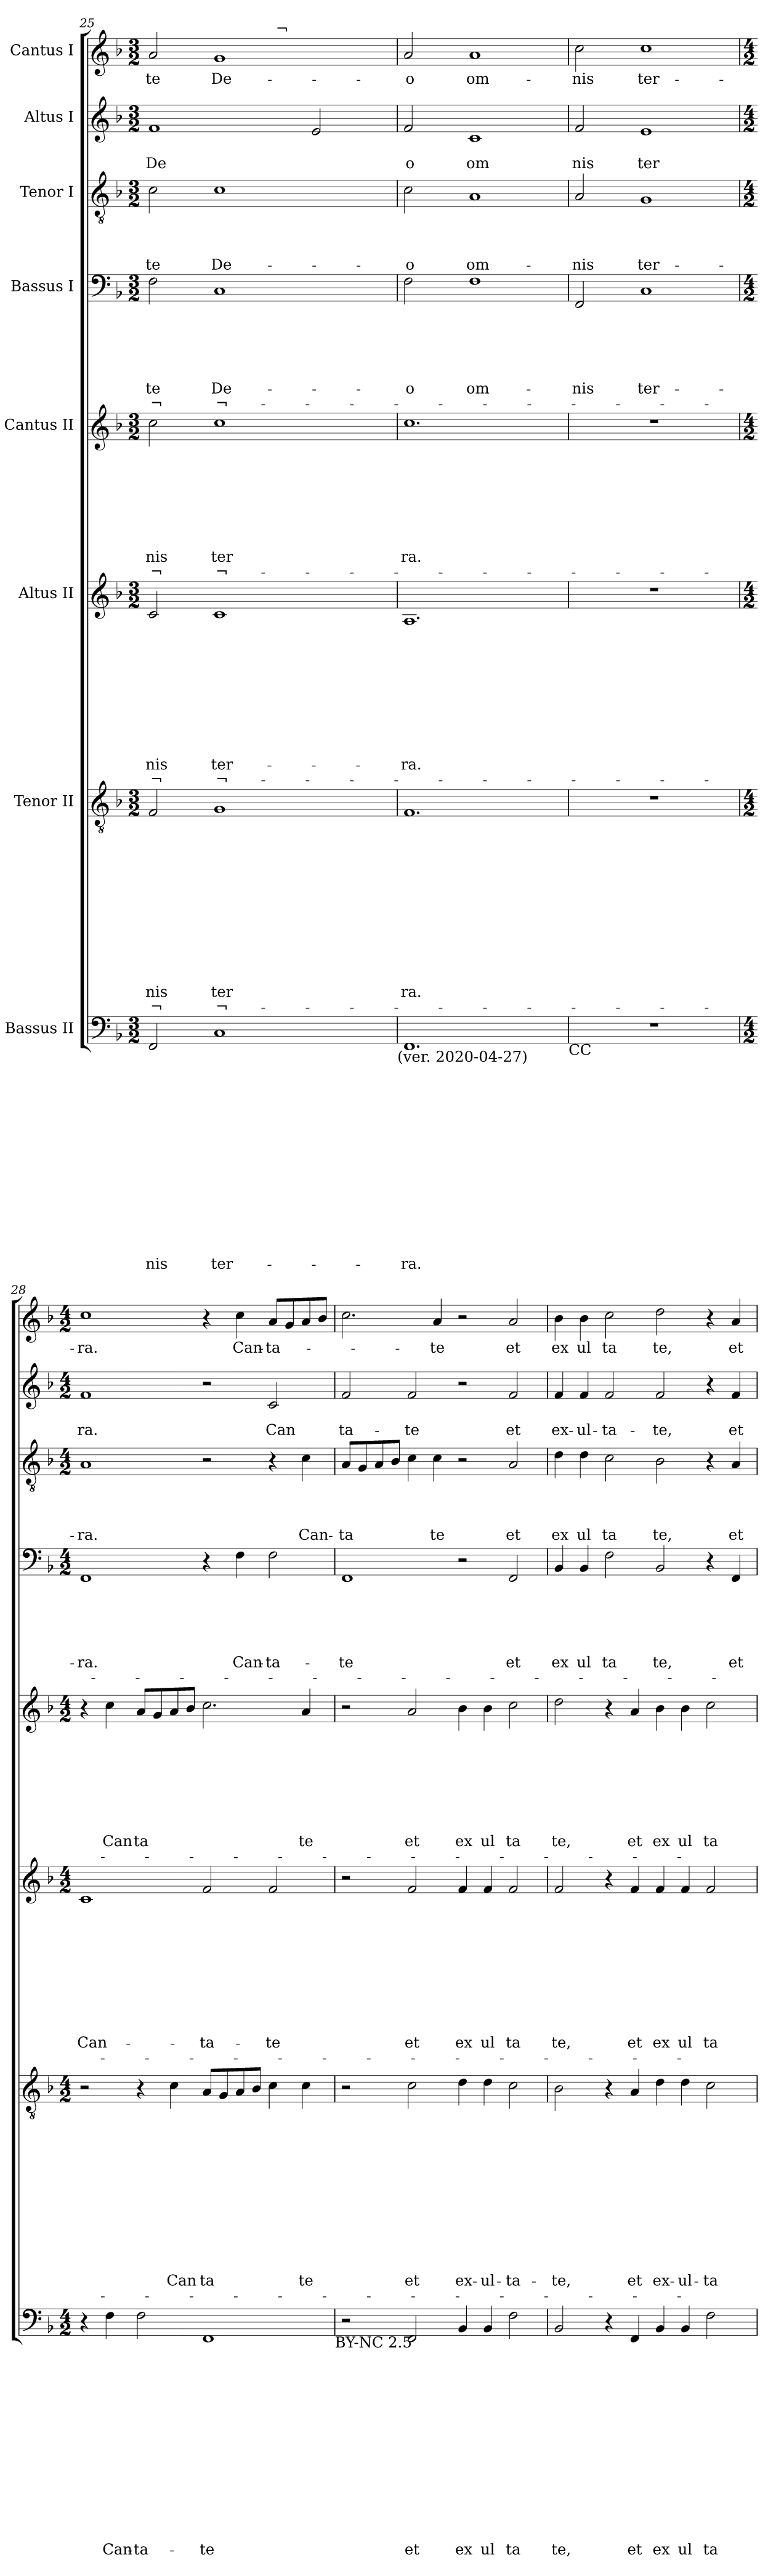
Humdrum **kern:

**kern	**text	**text	**text	**text	**text	**text	**text	**text	**text	**text	**text	**text	**text	**text	**kern	**text	**text	**text	**text	**text	**text	**text	**text	**text	**text	**text	**text	**text	**kern	**text	**text	**text	**text	**text	**text	**text	**text	**text	**text	**text	**kern	**text	**text	**text	**text	**text	**text	**text	**text	**text	**kern	**text	**text	**text	**text	**text	**text	**text	**kern	**text	**text	**text	**text	**kern	**text	**text	**kern	**text
*part8	*part8	*part8	*part8	*part8	*part8	*part8	*part8	*part8	*part8	*part8	*part8	*part8	*part8	*part8	*part7	*part7	*part7	*part7	*part7	*part7	*part7	*part7	*part7	*part7	*part7	*part7	*part7	*part7	*part6	*part6	*part6	*part6	*part6	*part6	*part6	*part6	*part6	*part6	*part6	*part6	*part5	*part5	*part5	*part5	*part5	*part5	*part5	*part5	*part5	*part5	*part4	*part4	*part4	*part4	*part4	*part4	*part4	*part4	*part3	*part3	*part3	*part3	*part3	*part2	*part2	*part2	*part1	*part1
*staff8	*staff8	*staff8	*staff8	*staff8	*staff8	*staff8	*staff8	*staff8	*staff8	*staff8	*staff8	*staff8	*staff8	*staff8	*staff7	*staff7	*staff7	*staff7	*staff7	*staff7	*staff7	*staff7	*staff7	*staff7	*staff7	*staff7	*staff7	*staff7	*staff6	*staff6	*staff6	*staff6	*staff6	*staff6	*staff6	*staff6	*staff6	*staff6	*staff6	*staff6	*staff5	*staff5	*staff5	*staff5	*staff5	*staff5	*staff5	*staff5	*staff5	*staff5	*staff4	*staff4	*staff4	*staff4	*staff4	*staff4	*staff4	*staff4	*staff3	*staff3	*staff3	*staff3	*staff3	*staff2	*staff2	*staff2	*staff1	*staff1
*I"Bassus II	*	*	*	*	*	*	*	*	*	*	*	*	*	*	*I"Tenor II	*	*	*	*	*	*	*	*	*	*	*	*	*	*I"Altus II	*	*	*	*	*	*	*	*	*	*	*	*I"Cantus II	*	*	*	*	*	*	*	*	*	*I"Bassus I	*	*	*	*	*	*	*	*I"Tenor I	*	*	*	*	*I"Altus I	*	*	*I"Cantus I	*
*clefF4	*	*	*	*	*	*	*	*	*	*	*	*	*	*	*clefGv2	*	*	*	*	*	*	*	*	*	*	*	*	*	*clefG2	*	*	*	*	*	*	*	*	*	*	*	*clefG2	*	*	*	*	*	*	*	*	*	*clefF4	*	*	*	*	*	*	*	*clefGv2	*	*	*	*	*clefG2	*	*	*clefG2	*
*k[b-]	*	*	*	*	*	*	*	*	*	*	*	*	*	*	*k[b-]	*	*	*	*	*	*	*	*	*	*	*	*	*	*k[b-]	*	*	*	*	*	*	*	*	*	*	*	*k[b-]	*	*	*	*	*	*	*	*	*	*k[b-]	*	*	*	*	*	*	*	*k[b-]	*	*	*	*	*k[b-]	*	*	*k[b-]	*
*F:	*	*	*	*	*	*	*	*	*	*	*	*	*	*	*F:	*	*	*	*	*	*	*	*	*	*	*	*	*	*F:	*	*	*	*	*	*	*	*	*	*	*	*F:	*	*	*	*	*	*	*	*	*	*F:	*	*	*	*	*	*	*	*F:	*	*	*	*	*F:	*	*	*F:	*
*M3/2	*	*	*	*	*	*	*	*	*	*	*	*	*	*	*M3/2	*	*	*	*	*	*	*	*	*	*	*	*	*	*M3/2	*	*	*	*	*	*	*	*	*	*	*	*M3/2	*	*	*	*	*	*	*	*	*	*M3/2	*	*	*	*	*	*	*	*M3/2	*	*	*	*	*M3/2	*	*	*M3/2	*
=25	=25	=25	=25	=25	=25	=25	=25	=25	=25	=25	=25	=25	=25	=25	=25	=25	=25	=25	=25	=25	=25	=25	=25	=25	=25	=25	=25	=25	=25	=25	=25	=25	=25	=25	=25	=25	=25	=25	=25	=25	=25	=25	=25	=25	=25	=25	=25	=25	=25	=25	=25	=25	=25	=25	=25	=25	=25	=25	=25	=25	=25	=25	=25	=25	=25	=25	=25	=25
!	!	!	!	!	!	!	!	!	!	!	!	!	!	!	!	!	!	!	!	!	!	!	!	!	!	!	!	!	!	!	!	!	!	!	!	!	!	!	!	!	!	!	!	!	!	!	!	!	!	!	!	!	!	!	!	!	!	!	!	!	!	!	!	!	!	!	!LO:TX:a:t=¬	!
!	!	!	!	!	!	!	!	!	!	!	!	!	!	!LO:LY:b	!	!	!	!	!	!	!	!	!	!	!	!	!LO:LY:b	!LO:LY:b	!	!	!	!	!	!	!	!	!	!	!LO:LY:b	!LO:LY:b	!	!	!	!	!	!	!	!	!LO:LY:b	!LO:LY:b	!	!	!	!	!	!	!LO:LY:b	!LO:LY:b	!	!	!	!	!LO:LY:b	!	!	!LO:LY:b	!	!LO:LY:b
*	*	*	*	*	*	*	*	*	*	*	*	*	*	*	*	*	*	*	*	*	*	*	*	*	*	*	*	*	*	*	*	*	*	*	*	*	*	*	*	*	*	*	*	*	*	*	*	*	*	*	*	*	*	*	*	*	*	*	*	*	*	*	*	*	*	*	*^	*
2FF/	.	.	.	.	.	.	.	.	.	.	.	.	.	-nis	2F/	.	.	.	.	.	.	.	.	.	.	.	nis	-¬	2c/	.	.	.	.	.	.	.	.	.	-nis	¬	2cc\	.	.	.	.	.	.	.	nis	¬	2F\	.	.	.	.	.	-te	¬	2c\	.	.	.	-te	1f	.	De	2a/	2ryy	-te
!	!	!	!	!	!	!	!	!	!	!	!	!	!	!LO:LY:b	!	!	!	!	!	!	!	!	!	!	!	!	!LO:LY:b	!LO:LY:b	!	!	!	!	!	!	!	!	!	!	!LO:LY:b	!LO:LY:b	!	!	!	!	!	!	!	!	!LO:LY:b	!LO:LY:b	!	!	!	!	!	!	!LO:LY:b	!LO:LY:b	!	!	!	!	!LO:LY:b	!	!	!	!	!	!LO:LY:b
1C	.	.	.	.	.	.	.	.	.	.	.	.	.	ter-	1G	.	.	.	.	.	.	.	.	.	.	.	ter	¬-	1c	.	.	.	.	.	.	.	.	.	ter-	¬-	1cc	.	.	.	.	.	.	.	ter	¬-	1C	.	.	.	.	.	De-	¬-	1c	.	.	.	De-	.	.	.	1g	4ryy	De-
.	.	.	.	.	.	.	.	.	.	.	.	.	.	.	.	.	.	.	.	.	.	.	.	.	.	.	.	.	.	.	.	.	.	.	.	.	.	.	.	.	.	.	.	.	.	.	.	.	.	.	.	.	.	.	.	.	.	.	.	.	.	.	.	.	.	.	.	16ryy	.
!	!	!	!	!	!	!	!	!	!	!	!	!	!	!	!	!	!	!	!	!	!	!	!	!	!	!	!	!	!	!	!	!	!	!	!	!	!	!	!	!	!	!	!	!	!	!	!	!	!	!	!	!	!	!	!	!	!	!	!	!	!	!	!	!	!	!	!	!LO:TX:a:t=¬	!
.	.	.	.	.	.	.	.	.	.	.	.	.	.	.	.	.	.	.	.	.	.	.	.	.	.	.	.	.	.	.	.	.	.	.	.	.	.	.	.	.	.	.	.	.	.	.	.	.	.	.	.	.	.	.	.	.	.	.	.	.	.	.	.	.	.	.	.	2ryy	.
.	.	.	.	.	.	.	.	.	.	.	.	.	.	.	.	.	.	.	.	.	.	.	.	.	.	.	.	.	.	.	.	.	.	.	.	.	.	.	.	.	.	.	.	.	.	.	.	.	.	.	.	.	.	.	.	.	.	.	.	.	.	.	.	2e/	.	.	.	.	.
.	.	.	.	.	.	.	.	.	.	.	.	.	.	.	.	.	.	.	.	.	.	.	.	.	.	.	.	.	.	.	.	.	.	.	.	.	.	.	.	.	.	.	.	.	.	.	.	.	.	.	.	.	.	.	.	.	.	.	.	.	.	.	.	.	.	.	.	8.ryy	.
!LO:TX:b:t=(ver. 2020-04-27)	!	!	!	!	!	!	!	!	!	!	!	!	!	!	!	!	!	!	!	!	!	!	!	!	!	!	!	!	!	!	!	!	!	!	!	!	!	!	!	!	!	!	!	!	!	!	!	!	!	!	!	!	!	!	!	!	!	!	!	!	!	!	!	!	!	!	!	!	!
=26	=26	=26	=26	=26	=26	=26	=26	=26	=26	=26	=26	=26	=26	=26	=26	=26	=26	=26	=26	=26	=26	=26	=26	=26	=26	=26	=26	=26	=26	=26	=26	=26	=26	=26	=26	=26	=26	=26	=26	=26	=26	=26	=26	=26	=26	=26	=26	=26	=26	=26	=26	=26	=26	=26	=26	=26	=26	=26	=26	=26	=26	=26	=26	=26	=26	=26	=26	=26	=26
!	!	!	!	!	!	!	!	!	!	!	!	!	!	!LO:LY:b	!	!	!	!	!	!	!	!	!	!	!	!	!LO:LY:b	!	!	!	!	!	!	!	!	!	!	!	!LO:LY:b	!	!	!	!	!	!	!	!	!	!LO:LY:b	!	!	!	!	!	!	!	!LO:LY:b	!	!	!	!	!	!LO:LY:b	!	!	!LO:LY:b	!	!	!LO:LY:b
*	*	*	*	*	*	*	*	*	*	*	*	*	*	*	*	*	*	*	*	*	*	*	*	*	*	*	*	*	*	*	*	*	*	*	*	*	*	*	*	*	*	*	*	*	*	*	*	*	*	*	*	*	*	*	*	*	*	*	*	*	*	*	*	*	*	*	*v	*v	*
1.FF	.	.	.	.	.	.	.	.	.	.	.	.	.	-ra.	1.F	.	.	.	.	.	.	.	.	.	.	.	ra.	.	1.A	.	.	.	.	.	.	.	.	.	-ra.	.	1.cc	.	.	.	.	.	.	.	ra.	.	2F\	.	.	.	.	.	-o	.	2c\	.	.	.	-o	2f/	.	o	2a/	-o
!	!	!	!	!	!	!	!	!	!	!	!	!	!	!	!	!	!	!	!	!	!	!	!	!	!	!	!	!	!	!	!	!	!	!	!	!	!	!	!	!	!	!	!	!	!	!	!	!	!	!	!	!	!	!	!	!	!LO:LY:b	!	!	!	!	!	!LO:LY:b	!	!	!LO:LY:b	!	!LO:LY:b
.	.	.	.	.	.	.	.	.	.	.	.	.	.	.	.	.	.	.	.	.	.	.	.	.	.	.	.	.	.	.	.	.	.	.	.	.	.	.	.	.	.	.	.	.	.	.	.	.	.	.	1F	.	.	.	.	.	om-	.	1A	.	.	.	om-	1c	.	om	1a	om-
!LO:TX:b:t=CC	!	!	!	!	!	!	!	!	!	!	!	!	!	!	!	!	!	!	!	!	!	!	!	!	!	!	!	!	!	!	!	!	!	!	!	!	!	!	!	!	!	!	!	!	!	!	!	!	!	!	!	!	!	!	!	!	!	!	!	!	!	!	!	!	!	!	!	!
=27	=27	=27	=27	=27	=27	=27	=27	=27	=27	=27	=27	=27	=27	=27	=27	=27	=27	=27	=27	=27	=27	=27	=27	=27	=27	=27	=27	=27	=27	=27	=27	=27	=27	=27	=27	=27	=27	=27	=27	=27	=27	=27	=27	=27	=27	=27	=27	=27	=27	=27	=27	=27	=27	=27	=27	=27	=27	=27	=27	=27	=27	=27	=27	=27	=27	=27	=27	=27
!LO:N:vis=1	!	!	!	!	!	!	!	!	!	!	!	!	!	!	!LO:N:vis=1	!	!	!	!	!	!	!	!	!	!	!	!	!	!LO:N:vis=1	!	!	!	!	!	!	!	!	!	!	!	!LO:N:vis=1	!	!	!	!	!	!	!	!	!	!	!	!	!	!	!	!LO:LY:b	!	!	!	!	!	!LO:LY:b	!	!	!LO:LY:b	!	!LO:LY:b
1.r	.	.	.	.	.	.	.	.	.	.	.	.	.	.	1.r	.	.	.	.	.	.	.	.	.	.	.	.	.	1.r	.	.	.	.	.	.	.	.	.	.	.	1.r	.	.	.	.	.	.	.	.	.	2FF/	.	.	.	.	.	-nis	.	2A/	.	.	.	-nis	2f/	.	nis	2cc\	-nis
!	!	!	!	!	!	!	!	!	!	!	!	!	!	!	!	!	!	!	!	!	!	!	!	!	!	!	!	!	!	!	!	!	!	!	!	!	!	!	!	!	!	!	!	!	!	!	!	!	!	!	!	!	!	!	!	!	!LO:LY:b	!	!	!	!	!	!LO:LY:b	!	!	!LO:LY:b	!	!LO:LY:b
.	.	.	.	.	.	.	.	.	.	.	.	.	.	.	.	.	.	.	.	.	.	.	.	.	.	.	.	.	.	.	.	.	.	.	.	.	.	.	.	.	.	.	.	.	.	.	.	.	.	.	1C	.	.	.	.	.	ter-	.	1G	.	.	.	ter-	1e	.	ter	1cc	ter-
=28	=28	=28	=28	=28	=28	=28	=28	=28	=28	=28	=28	=28	=28	=28	=28	=28	=28	=28	=28	=28	=28	=28	=28	=28	=28	=28	=28	=28	=28	=28	=28	=28	=28	=28	=28	=28	=28	=28	=28	=28	=28	=28	=28	=28	=28	=28	=28	=28	=28	=28	=28	=28	=28	=28	=28	=28	=28	=28	=28	=28	=28	=28	=28	=28	=28	=28	=28	=28
*M4/2	*	*	*	*	*	*	*	*	*	*	*	*	*	*	*M4/2	*	*	*	*	*	*	*	*	*	*	*	*	*	*M4/2	*	*	*	*	*	*	*	*	*	*	*	*M4/2	*	*	*	*	*	*	*	*	*	*M4/2	*	*	*	*	*	*	*	*M4/2	*	*	*	*	*M4/2	*	*	*M4/2	*
!	!	!	!	!	!	!	!	!	!	!	!	!	!	!	!	!	!	!	!	!	!	!	!	!	!	!	!	!	!	!	!	!	!	!	!	!	!	!	!LO:LY:b	!	!	!	!	!	!	!	!	!	!	!	!	!	!	!	!	!	!LO:LY:b	!	!	!	!	!	!LO:LY:b	!	!	!LO:LY:b	!	!LO:LY:b
4r	.	.	.	.	.	.	.	.	.	.	.	.	.	.	2r	.	.	.	.	.	.	.	.	.	.	.	.	.	1c	.	.	.	.	.	.	.	.	.	Can-	.	4r	.	.	.	.	.	.	.	.	.	1FF	.	.	.	.	.	-ra.	.	1A	.	.	.	-ra.	1f	.	ra.	1cc	-ra.
!	!	!	!	!	!	!	!	!	!	!	!	!	!	!LO:LY:b	!	!	!	!	!	!	!	!	!	!	!	!	!	!	!	!	!	!	!	!	!	!	!	!	!	!	!	!	!	!	!	!	!	!	!LO:LY:b	!	!	!	!	!	!	!	!	!	!	!	!	!	!	!	!	!	!	!
4F\	.	.	.	.	.	.	.	.	.	.	.	.	.	Can-	.	.	.	.	.	.	.	.	.	.	.	.	.	.	.	.	.	.	.	.	.	.	.	.	.	.	4cc\	.	.	.	.	.	.	.	Can	.	.	.	.	.	.	.	.	.	.	.	.	.	.	.	.	.	.	.
!	!	!	!	!	!	!	!	!	!	!	!	!	!	!LO:LY:b	!	!	!	!	!	!	!	!	!	!	!	!	!	!	!	!	!	!	!	!	!	!	!	!	!	!	!	!	!	!	!	!	!	!	!LO:LY:b	!	!	!	!	!	!	!	!	!	!	!	!	!	!	!	!	!	!	!
2F\	.	.	.	.	.	.	.	.	.	.	.	.	.	-ta-	4r	.	.	.	.	.	.	.	.	.	.	.	.	.	.	.	.	.	.	.	.	.	.	.	.	.	8a/L	.	.	.	.	.	.	.	ta	.	.	.	.	.	.	.	.	.	.	.	.	.	.	.	.	.	.	.
.	.	.	.	.	.	.	.	.	.	.	.	.	.	.	.	.	.	.	.	.	.	.	.	.	.	.	.	.	.	.	.	.	.	.	.	.	.	.	.	.	8g/	.	.	.	.	.	.	.	.	.	.	.	.	.	.	.	.	.	.	.	.	.	.	.	.	.	.	.
!	!	!	!	!	!	!	!	!	!	!	!	!	!	!	!	!	!	!	!	!	!	!	!	!	!	!	!LO:LY:b	!	!	!	!	!	!	!	!	!	!	!	!	!	!	!	!	!	!	!	!	!	!	!	!	!	!	!	!	!	!	!	!	!	!	!	!	!	!	!	!	!
.	.	.	.	.	.	.	.	.	.	.	.	.	.	.	4c\	.	.	.	.	.	.	.	.	.	.	.	Can	.	.	.	.	.	.	.	.	.	.	.	.	.	8a/	.	.	.	.	.	.	.	.	.	.	.	.	.	.	.	.	.	.	.	.	.	.	.	.	.	.	.
.	.	.	.	.	.	.	.	.	.	.	.	.	.	.	.	.	.	.	.	.	.	.	.	.	.	.	.	.	.	.	.	.	.	.	.	.	.	.	.	.	8b-/J	.	.	.	.	.	.	.	.	.	.	.	.	.	.	.	.	.	.	.	.	.	.	.	.	.	.	.
!	!	!	!	!	!	!	!	!	!	!	!	!	!	!LO:LY:b	!	!	!	!	!	!	!	!	!	!	!	!	!LO:LY:b	!	!	!	!	!	!	!	!	!	!	!	!LO:LY:b	!	!	!	!	!	!	!	!	!	!	!	!	!	!	!	!	!	!	!	!	!	!	!	!	!	!	!	!	!
1FF	.	.	.	.	.	.	.	.	.	.	.	.	.	-te	8A/L	.	.	.	.	.	.	.	.	.	.	.	ta	.	2f/	.	.	.	.	.	.	.	.	.	-ta-	.	2.cc\	.	.	.	.	.	.	.	.	.	4r	.	.	.	.	.	.	.	2r	.	.	.	.	2r	.	.	4r	.
.	.	.	.	.	.	.	.	.	.	.	.	.	.	.	8G/	.	.	.	.	.	.	.	.	.	.	.	.	.	.	.	.	.	.	.	.	.	.	.	.	.	.	.	.	.	.	.	.	.	.	.	.	.	.	.	.	.	.	.	.	.	.	.	.	.	.	.	.	.
!	!	!	!	!	!	!	!	!	!	!	!	!	!	!	!	!	!	!	!	!	!	!	!	!	!	!	!	!	!	!	!	!	!	!	!	!	!	!	!	!	!	!	!	!	!	!	!	!	!	!	!	!	!	!	!	!	!LO:LY:b	!	!	!	!	!	!	!	!	!	!	!LO:LY:b
.	.	.	.	.	.	.	.	.	.	.	.	.	.	.	8A/	.	.	.	.	.	.	.	.	.	.	.	.	.	.	.	.	.	.	.	.	.	.	.	.	.	.	.	.	.	.	.	.	.	.	.	4F\	.	.	.	.	.	Can-	.	.	.	.	.	.	.	.	.	4cc\	Can-
.	.	.	.	.	.	.	.	.	.	.	.	.	.	.	8B-/J	.	.	.	.	.	.	.	.	.	.	.	.	.	.	.	.	.	.	.	.	.	.	.	.	.	.	.	.	.	.	.	.	.	.	.	.	.	.	.	.	.	.	.	.	.	.	.	.	.	.	.	.	.
!	!	!	!	!	!	!	!	!	!	!	!	!	!	!	!	!	!	!	!	!	!	!	!	!	!	!	!	!	!	!	!	!	!	!	!	!	!	!	!LO:LY:b	!	!	!	!	!	!	!	!	!	!	!	!	!	!	!	!	!	!LO:LY:b	!	!	!	!	!	!	!	!	!LO:LY:b	!	!LO:LY:b
.	.	.	.	.	.	.	.	.	.	.	.	.	.	.	4c\	.	.	.	.	.	.	.	.	.	.	.	.	.	2f/	.	.	.	.	.	.	.	.	.	-te	.	.	.	.	.	.	.	.	.	.	.	2F\	.	.	.	.	.	-ta-	.	4r	.	.	.	.	2c/	.	Can	8a/L	-ta-
.	.	.	.	.	.	.	.	.	.	.	.	.	.	.	.	.	.	.	.	.	.	.	.	.	.	.	.	.	.	.	.	.	.	.	.	.	.	.	.	.	.	.	.	.	.	.	.	.	.	.	.	.	.	.	.	.	.	.	.	.	.	.	.	.	.	.	8g/	.
!	!	!	!	!	!	!	!	!	!	!	!	!	!	!	!	!	!	!	!	!	!	!	!	!	!	!	!LO:LY:b	!	!	!	!	!	!	!	!	!	!	!	!	!	!	!	!	!	!	!	!	!	!LO:LY:b	!	!	!	!	!	!	!	!	!	!	!	!	!	!LO:LY:b	!	!	!	!	!
.	.	.	.	.	.	.	.	.	.	.	.	.	.	.	4c\	.	.	.	.	.	.	.	.	.	.	.	te	.	.	.	.	.	.	.	.	.	.	.	.	.	4a/	.	.	.	.	.	.	.	te	.	.	.	.	.	.	.	.	.	4c\	.	.	.	Can-	.	.	.	8a/	.
.	.	.	.	.	.	.	.	.	.	.	.	.	.	.	.	.	.	.	.	.	.	.	.	.	.	.	.	.	.	.	.	.	.	.	.	.	.	.	.	.	.	.	.	.	.	.	.	.	.	.	.	.	.	.	.	.	.	.	.	.	.	.	.	.	.	.	8b-/J	.
!LO:TX:b:t=BY-NC 2.5	!	!	!	!	!	!	!	!	!	!	!	!	!	!	!	!	!	!	!	!	!	!	!	!	!	!	!	!	!	!	!	!	!	!	!	!	!	!	!	!	!	!	!	!	!	!	!	!	!	!	!	!	!	!	!	!	!	!	!	!	!	!	!	!	!	!	!	!
!!LO:PB:g=z
=29	=29	=29	=29	=29	=29	=29	=29	=29	=29	=29	=29	=29	=29	=29	=29	=29	=29	=29	=29	=29	=29	=29	=29	=29	=29	=29	=29	=29	=29	=29	=29	=29	=29	=29	=29	=29	=29	=29	=29	=29	=29	=29	=29	=29	=29	=29	=29	=29	=29	=29	=29	=29	=29	=29	=29	=29	=29	=29	=29	=29	=29	=29	=29	=29	=29	=29	=29	=29
!	!	!	!	!	!	!	!	!	!	!	!	!	!	!	!	!	!	!	!	!	!	!	!	!	!	!	!	!	!	!	!	!	!	!	!	!	!	!	!	!	!	!	!	!	!	!	!	!	!	!	!	!	!	!	!	!	!LO:LY:b	!	!	!	!	!	!LO:LY:b	!	!	!LO:LY:b	!	!
2r	.	.	.	.	.	.	.	.	.	.	.	.	.	.	2r	.	.	.	.	.	.	.	.	.	.	.	.	.	2r	.	.	.	.	.	.	.	.	.	.	.	2r	.	.	.	.	.	.	.	.	.	1FF	.	.	.	.	.	-te	.	8A/L	.	.	.	-ta	2f/	.	ta-	2.cc\	.
.	.	.	.	.	.	.	.	.	.	.	.	.	.	.	.	.	.	.	.	.	.	.	.	.	.	.	.	.	.	.	.	.	.	.	.	.	.	.	.	.	.	.	.	.	.	.	.	.	.	.	.	.	.	.	.	.	.	.	8G/	.	.	.	.	.	.	.	.	.
.	.	.	.	.	.	.	.	.	.	.	.	.	.	.	.	.	.	.	.	.	.	.	.	.	.	.	.	.	.	.	.	.	.	.	.	.	.	.	.	.	.	.	.	.	.	.	.	.	.	.	.	.	.	.	.	.	.	.	8A/	.	.	.	.	.	.	.	.	.
.	.	.	.	.	.	.	.	.	.	.	.	.	.	.	.	.	.	.	.	.	.	.	.	.	.	.	.	.	.	.	.	.	.	.	.	.	.	.	.	.	.	.	.	.	.	.	.	.	.	.	.	.	.	.	.	.	.	.	8B-/J	.	.	.	.	.	.	.	.	.
!	!	!	!	!	!	!	!	!	!	!	!	!	!	!LO:LY:b	!	!	!	!	!	!	!	!	!	!	!	!	!LO:LY:b	!	!	!	!	!	!	!	!	!	!	!	!LO:LY:b	!	!	!	!	!	!	!	!	!	!LO:LY:b	!	!	!	!	!	!	!	!	!	!	!	!	!	!	!	!	!LO:LY:b	!	!
2FF/	.	.	.	.	.	.	.	.	.	.	.	.	.	et	2c\	.	.	.	.	.	.	.	.	.	.	.	et	.	2f/	.	.	.	.	.	.	.	.	.	et	.	2a/	.	.	.	.	.	.	.	et	.	.	.	.	.	.	.	.	.	4c\	.	.	.	.	2f/	.	-te	.	.
!	!	!	!	!	!	!	!	!	!	!	!	!	!	!	!	!	!	!	!	!	!	!	!	!	!	!	!	!	!	!	!	!	!	!	!	!	!	!	!	!	!	!	!	!	!	!	!	!	!	!	!	!	!	!	!	!	!	!	!	!	!	!	!LO:LY:b	!	!	!	!	!LO:LY:b
.	.	.	.	.	.	.	.	.	.	.	.	.	.	.	.	.	.	.	.	.	.	.	.	.	.	.	.	.	.	.	.	.	.	.	.	.	.	.	.	.	.	.	.	.	.	.	.	.	.	.	.	.	.	.	.	.	.	.	4c\	.	.	.	te	.	.	.	4a/	-te
!	!	!	!	!	!	!	!	!	!	!	!	!	!	!LO:LY:b	!	!	!	!	!	!	!	!	!	!	!	!	!LO:LY:b	!	!	!	!	!	!	!	!	!	!	!	!LO:LY:b	!	!	!	!	!	!	!	!	!	!LO:LY:b	!	!	!	!	!	!	!	!	!	!	!	!	!	!	!	!	!	!	!
4BB-/	.	.	.	.	.	.	.	.	.	.	.	.	.	ex	4d\	.	.	.	.	.	.	.	.	.	.	.	ex-	.	4f/	.	.	.	.	.	.	.	.	.	ex	.	4b-\	.	.	.	.	.	.	.	ex	.	2r	.	.	.	.	.	.	.	2r	.	.	.	.	2r	.	.	2r	.
!	!	!	!	!	!	!	!	!	!	!	!	!	!	!LO:LY:b	!	!	!	!	!	!	!	!	!	!	!	!	!LO:LY:b	!	!	!	!	!	!	!	!	!	!	!	!LO:LY:b	!	!	!	!	!	!	!	!	!	!LO:LY:b	!	!	!	!	!	!	!	!	!	!	!	!	!	!	!	!	!	!	!
4BB-/	.	.	.	.	.	.	.	.	.	.	.	.	.	ul	4d\	.	.	.	.	.	.	.	.	.	.	.	-ul-	.	4f/	.	.	.	.	.	.	.	.	.	ul	.	4b-\	.	.	.	.	.	.	.	ul	.	.	.	.	.	.	.	.	.	.	.	.	.	.	.	.	.	.	.
!	!	!	!	!	!	!	!	!	!	!	!	!	!	!LO:LY:b	!	!	!	!	!	!	!	!	!	!	!	!	!LO:LY:b	!	!	!	!	!	!	!	!	!	!	!	!LO:LY:b	!	!	!	!	!	!	!	!	!	!LO:LY:b	!	!	!	!	!	!	!	!LO:LY:b	!	!	!	!	!	!LO:LY:b	!	!	!LO:LY:b	!	!LO:LY:b
2F\	.	.	.	.	.	.	.	.	.	.	.	.	.	ta	2c\	.	.	.	.	.	.	.	.	.	.	.	-ta-	.	2f/	.	.	.	.	.	.	.	.	.	ta	.	2cc\	.	.	.	.	.	.	.	ta	.	2FF/	.	.	.	.	.	et	.	2A/	.	.	.	et	2f/	.	et	2a/	et
=30	=30	=30	=30	=30	=30	=30	=30	=30	=30	=30	=30	=30	=30	=30	=30	=30	=30	=30	=30	=30	=30	=30	=30	=30	=30	=30	=30	=30	=30	=30	=30	=30	=30	=30	=30	=30	=30	=30	=30	=30	=30	=30	=30	=30	=30	=30	=30	=30	=30	=30	=30	=30	=30	=30	=30	=30	=30	=30	=30	=30	=30	=30	=30	=30	=30	=30	=30	=30
!	!	!	!	!	!	!	!	!	!	!	!	!	!	!LO:LY:b	!	!	!	!	!	!	!	!	!	!	!	!	!LO:LY:b	!	!	!	!	!	!	!	!	!	!	!	!LO:LY:b	!	!	!	!	!	!	!	!	!	!LO:LY:b	!	!	!	!	!	!	!	!LO:LY:b	!	!	!	!	!	!LO:LY:b	!	!	!LO:LY:b	!	!LO:LY:b
2BB-/	.	.	.	.	.	.	.	.	.	.	.	.	.	te,	2B-\	.	.	.	.	.	.	.	.	.	.	.	-te,	.	2f/	.	.	.	.	.	.	.	.	.	te,	.	2dd\	.	.	.	.	.	.	.	te,	.	4BB-/	.	.	.	.	.	ex	.	4d\	.	.	.	ex	4f/	.	ex-	4b-\	ex
!	!	!	!	!	!	!	!	!	!	!	!	!	!	!	!	!	!	!	!	!	!	!	!	!	!	!	!	!	!	!	!	!	!	!	!	!	!	!	!	!	!	!	!	!	!	!	!	!	!	!	!	!	!	!	!	!	!LO:LY:b	!	!	!	!	!	!LO:LY:b	!	!	!LO:LY:b	!	!LO:LY:b
.	.	.	.	.	.	.	.	.	.	.	.	.	.	.	.	.	.	.	.	.	.	.	.	.	.	.	.	.	.	.	.	.	.	.	.	.	.	.	.	.	.	.	.	.	.	.	.	.	.	.	4BB-/	.	.	.	.	.	ul	.	4d\	.	.	.	ul	4f/	.	-ul-	4b-\	ul
!	!	!	!	!	!	!	!	!	!	!	!	!	!	!	!	!	!	!	!	!	!	!	!	!	!	!	!	!	!	!	!	!	!	!	!	!	!	!	!	!	!	!	!	!	!	!	!	!	!	!	!	!	!	!	!	!	!LO:LY:b	!	!	!	!	!	!LO:LY:b	!	!	!LO:LY:b	!	!LO:LY:b
4r	.	.	.	.	.	.	.	.	.	.	.	.	.	.	4r	.	.	.	.	.	.	.	.	.	.	.	.	.	4r	.	.	.	.	.	.	.	.	.	.	.	4r	.	.	.	.	.	.	.	.	.	2F\	.	.	.	.	.	ta	.	2c\	.	.	.	ta	2f/	.	-ta-	2cc\	ta
!	!	!	!	!	!	!	!	!	!	!	!	!	!	!LO:LY:b	!	!	!	!	!	!	!	!	!	!	!	!	!LO:LY:b	!	!	!	!	!	!	!	!	!	!	!	!LO:LY:b	!	!	!	!	!	!	!	!	!	!LO:LY:b	!	!	!	!	!	!	!	!	!	!	!	!	!	!	!	!	!	!	!
4FF/	.	.	.	.	.	.	.	.	.	.	.	.	.	et	4A/	.	.	.	.	.	.	.	.	.	.	.	et	.	4f/	.	.	.	.	.	.	.	.	.	et	.	4a/	.	.	.	.	.	.	.	et	.	.	.	.	.	.	.	.	.	.	.	.	.	.	.	.	.	.	.
!	!	!	!	!	!	!	!	!	!	!	!	!	!	!LO:LY:b	!	!	!	!	!	!	!	!	!	!	!	!	!LO:LY:b	!	!	!	!	!	!	!	!	!	!	!	!LO:LY:b	!	!	!	!	!	!	!	!	!	!LO:LY:b	!	!	!	!	!	!	!	!LO:LY:b	!	!	!	!	!	!LO:LY:b	!	!	!LO:LY:b	!	!LO:LY:b
4BB-/	.	.	.	.	.	.	.	.	.	.	.	.	.	ex	4d\	.	.	.	.	.	.	.	.	.	.	.	ex-	.	4f/	.	.	.	.	.	.	.	.	.	ex	.	4b-\	.	.	.	.	.	.	.	ex	.	2BB-/	.	.	.	.	.	te,	.	2B-\	.	.	.	te,	2f/	.	-te,	2dd\	te,
!	!	!	!	!	!	!	!	!	!	!	!	!	!	!LO:LY:b	!	!	!	!	!	!	!	!	!	!	!	!	!LO:LY:b	!	!	!	!	!	!	!	!	!	!	!	!LO:LY:b	!	!	!	!	!	!	!	!	!	!LO:LY:b	!	!	!	!	!	!	!	!	!	!	!	!	!	!	!	!	!	!	!
4BB-/	.	.	.	.	.	.	.	.	.	.	.	.	.	ul	4d\	.	.	.	.	.	.	.	.	.	.	.	-ul-	.	4f/	.	.	.	.	.	.	.	.	.	ul	.	4b-\	.	.	.	.	.	.	.	ul	.	.	.	.	.	.	.	.	.	.	.	.	.	.	.	.	.	.	.
!	!	!	!	!	!	!	!	!	!	!	!	!	!	!LO:LY:b	!	!	!	!	!	!	!	!	!	!	!	!	!LO:LY:b	!	!	!	!	!	!	!	!	!	!	!	!LO:LY:b	!	!	!	!	!	!	!	!	!	!LO:LY:b	!	!	!	!	!	!	!	!	!	!	!	!	!	!	!	!	!	!	!
2F\	.	.	.	.	.	.	.	.	.	.	.	.	.	ta	2c\	.	.	.	.	.	.	.	.	.	.	.	-ta-	.	2f/	.	.	.	.	.	.	.	.	.	ta	.	2cc\	.	.	.	.	.	.	.	ta	.	4r	.	.	.	.	.	.	.	4r	.	.	.	.	4r	.	.	4r	.
!	!	!	!	!	!	!	!	!	!	!	!	!	!	!	!	!	!	!	!	!	!	!	!	!	!	!	!	!	!	!	!	!	!	!	!	!	!	!	!	!	!	!	!	!	!	!	!	!	!	!	!	!	!	!	!	!	!LO:LY:b	!	!	!	!	!	!LO:LY:b	!	!	!LO:LY:b	!	!LO:LY:b
.	.	.	.	.	.	.	.	.	.	.	.	.	.	.	.	.	.	.	.	.	.	.	.	.	.	.	.	.	.	.	.	.	.	.	.	.	.	.	.	.	.	.	.	.	.	.	.	.	.	.	4FF/	.	.	.	.	.	et	.	4A/	.	.	.	et	4f/	.	et	4a/	et
=	=	=	=	=	=	=	=	=	=	=	=	=	=	=	=	=	=	=	=	=	=	=	=	=	=	=	=	=	=	=	=	=	=	=	=	=	=	=	=	=	=	=	=	=	=	=	=	=	=	=	=	=	=	=	=	=	=	=	=	=	=	=	=	=	=	=	=	=
*-	*-	*-	*-	*-	*-	*-	*-	*-	*-	*-	*-	*-	*-	*-	*-	*-	*-	*-	*-	*-	*-	*-	*-	*-	*-	*-	*-	*-	*-	*-	*-	*-	*-	*-	*-	*-	*-	*-	*-	*-	*-	*-	*-	*-	*-	*-	*-	*-	*-	*-	*-	*-	*-	*-	*-	*-	*-	*-	*-	*-	*-	*-	*-	*-	*-	*-	*-	*-
